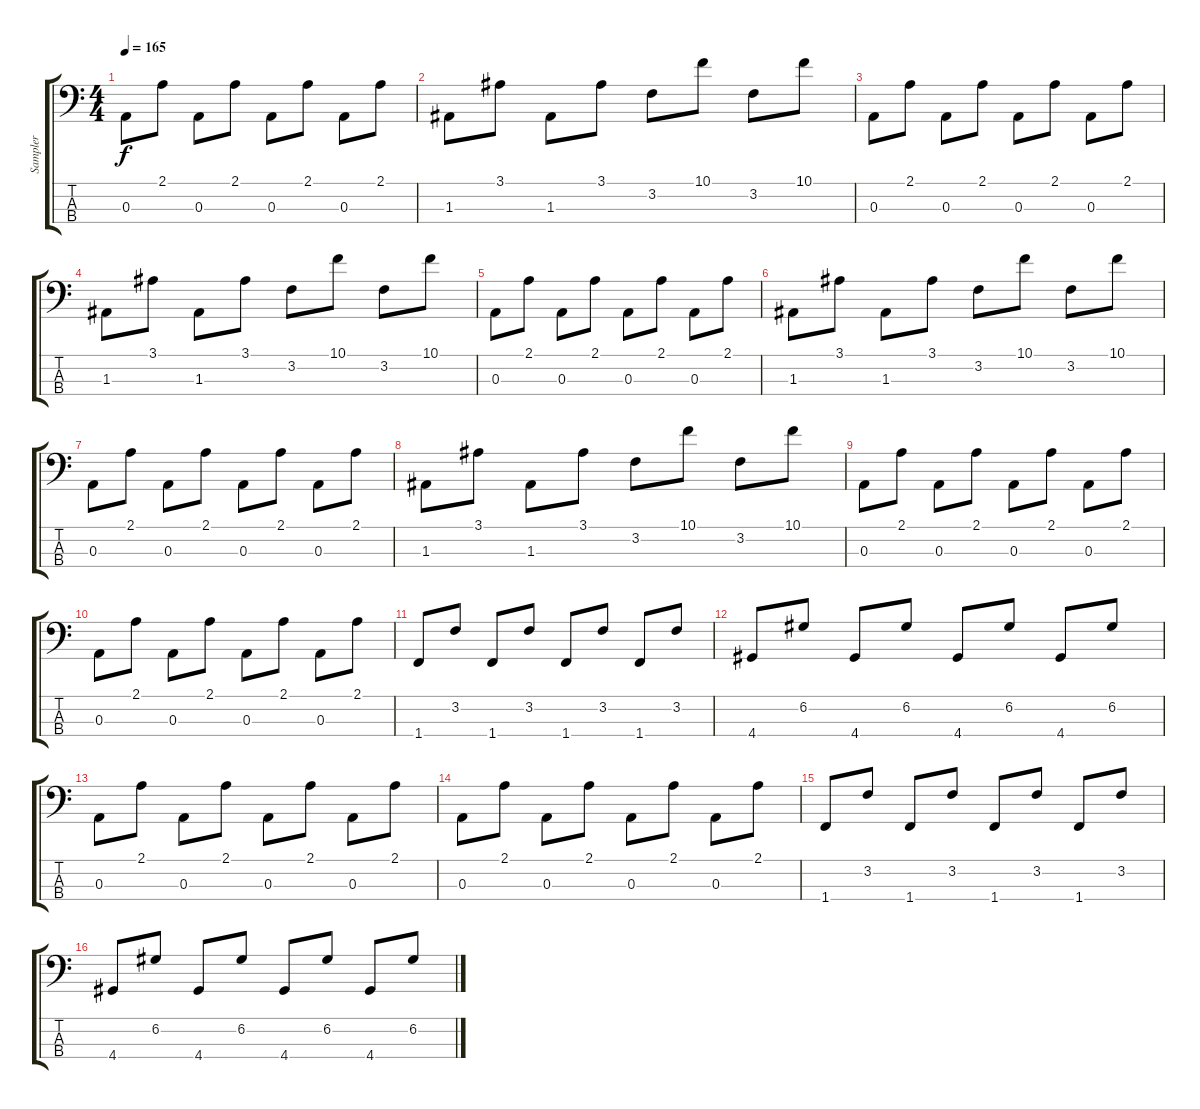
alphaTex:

\track ("Sampler" "Sampler") {instrument synthbass2}
\staff {score tabs}
\tuning (G2 D2 A1 E1) {hide}
\ts (4 4)
\tempo 165
\clef f4
\ks c
0.3.8{dy f} 2.1.8 0.3.8 2.1.8 0.3.8 2.1.8 0.3.8 2.1.8 |
1.3.8 3.1.8 1.3.8 3.1.8 3.2.8 10.1.8 3.2.8 10.1.8 |
0.3.8 2.1.8 0.3.8 2.1.8 0.3.8 2.1.8 0.3.8 2.1.8 |
1.3.8 3.1.8 1.3.8 3.1.8 3.2.8 10.1.8 3.2.8 10.1.8 |
0.3.8 2.1.8 0.3.8 2.1.8 0.3.8 2.1.8 0.3.8 2.1.8 |
1.3.8 3.1.8 1.3.8 3.1.8 3.2.8 10.1.8 3.2.8 10.1.8 |
0.3.8 2.1.8 0.3.8 2.1.8 0.3.8 2.1.8 0.3.8 2.1.8 |
1.3.8 3.1.8 1.3.8 3.1.8 3.2.8 10.1.8 3.2.8 10.1.8 |
0.3.8 2.1.8 0.3.8 2.1.8 0.3.8 2.1.8 0.3.8 2.1.8 |
0.3.8 2.1.8 0.3.8 2.1.8 0.3.8 2.1.8 0.3.8 2.1.8 |
1.4.8 3.2.8 1.4.8 3.2.8 1.4.8 3.2.8 1.4.8 3.2.8 |
4.4.8 6.2.8 4.4.8 6.2.8 4.4.8 6.2.8 4.4.8 6.2.8 |
0.3.8 2.1.8 0.3.8 2.1.8 0.3.8 2.1.8 0.3.8 2.1.8 |
0.3.8 2.1.8 0.3.8 2.1.8 0.3.8 2.1.8 0.3.8 2.1.8 |
1.4.8 3.2.8 1.4.8 3.2.8 1.4.8 3.2.8 1.4.8 3.2.8 |
4.4.8 6.2.8 4.4.8 6.2.8 4.4.8 6.2.8 4.4.8 6.2.8
